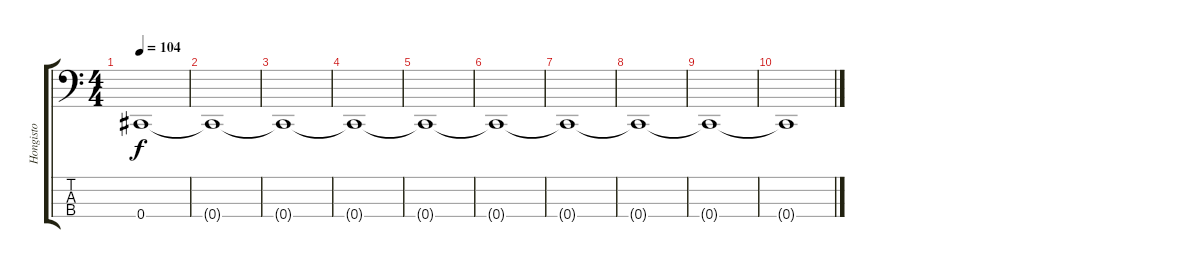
\track ("Hongisto" "Hongisto") {instrument electricbassfinger}
\staff {score tabs}
\tuning (Gb2 Db2 Ab1 Db1) {hide}
\ts (4 4)
\tempo 104
\clef f4
\ks c
0.4{t}.1{dy f} |
0.4{t}.1 |
0.4{t}.1 |
0.4{t}.1{volume 0} |
0.4{t}.1 |
0.4{t}.1 |
0.4{t}.1 |
0.4{t}.1 |
0.4{t}.1 |
0.4{t}.1
